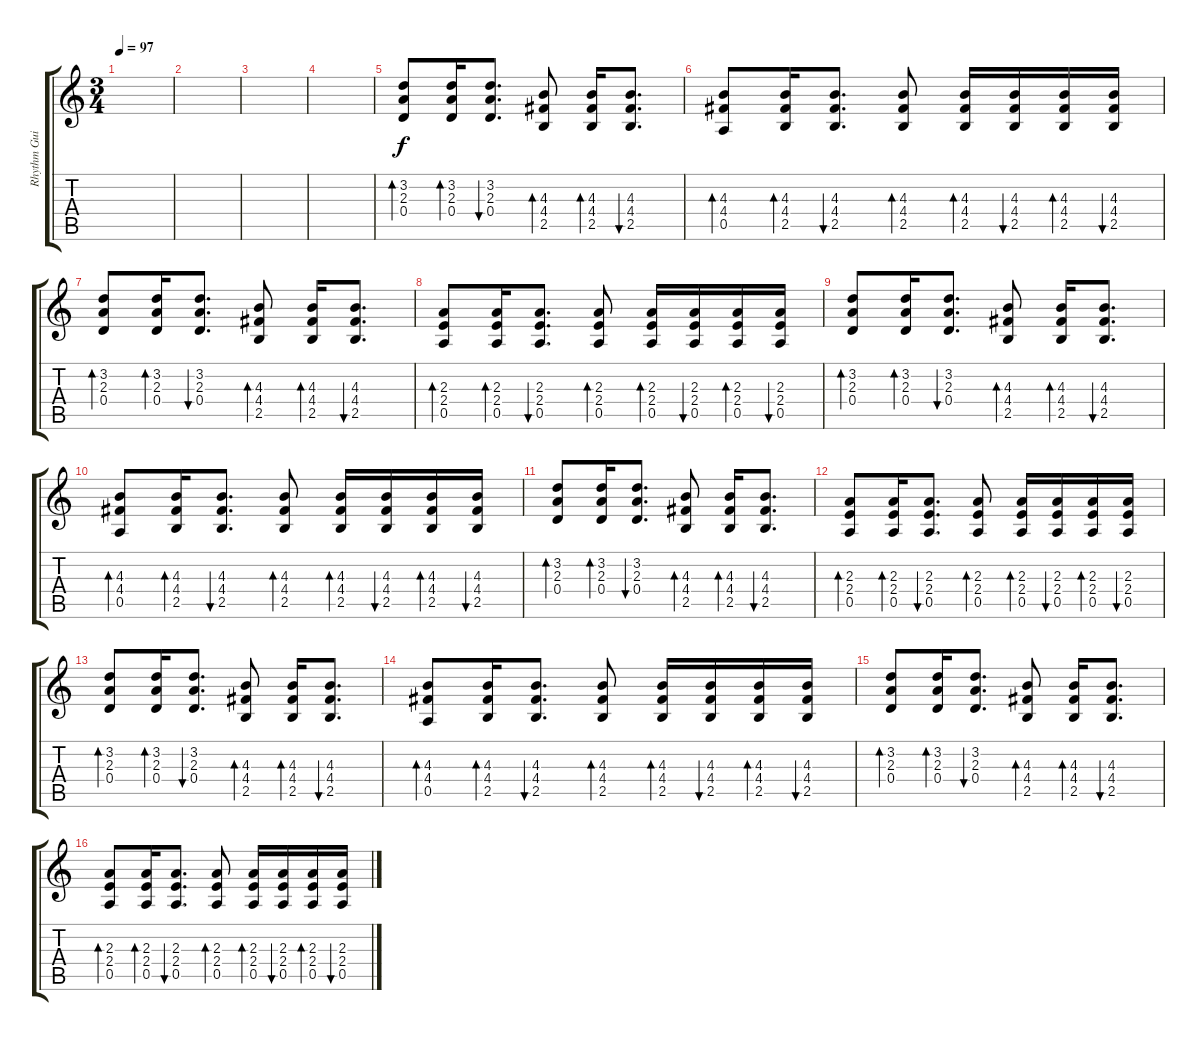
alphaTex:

\track ("Rhythm Guitars" "Rhythm Gui") {instrument electricguitarjazz}
\staff {score tabs}
\tuning (E4 B3 G3 D3 A2 D2) {hide}
\ts (3 4)
\tempo 97
\clef g2
\ks c
|
|
|
|
(3.2 2.3 0.4).8{bd 120 volume 12} (3.2 2.3 0.4).16{bd 60} (3.2 2.3 0.4).8{d bu 60} (4.3 4.4 2.5).8{bd 60} (4.3 4.4 2.5).16{bd 60} (4.3 4.4 2.5).8{d bu 60} |
(4.3 4.4 0.5).8{bd 60} (4.3 4.4 2.5).16{bd 60} (4.3 4.4 2.5).8{d bu 60} (4.3 4.4 2.5).8{bd 120} (4.3 4.4 2.5).16{bd 60} (4.3 4.4 2.5).16{bu 60} (4.3 4.4 2.5).16{bd 60} (4.3 4.4 2.5).16{bu 60} |
(3.2 2.3 0.4).8{bd 60} (3.2 2.3 0.4).16{bd 60} (3.2 2.3 0.4).8{d bu 60} (4.3 4.4 2.5).8{bd 60} (4.3 4.4 2.5).16{bd 60} (4.3 4.4 2.5).8{d bu 60} |
(2.3 2.4 0.5).8{bd 60} (2.3 2.4 0.5).16{bd 60} (2.3 2.4 0.5).8{d bu 60} (2.3 2.4 0.5).8{bd 60} (2.3 2.4 0.5).16{bd 120} (2.3 2.4 0.5).16{bu 120} (2.3 2.4 0.5).16{bd 120} (2.3 2.4 0.5).16{bu 120} |
(3.2 2.3 0.4).8{bd 120} (3.2 2.3 0.4).16{bd 60} (3.2 2.3 0.4).8{d bu 60} (4.3 4.4 2.5).8{bd 60} (4.3 4.4 2.5).16{bd 60} (4.3 4.4 2.5).8{d bu 60} |
(4.3 4.4 0.5).8{bd 60} (4.3 4.4 2.5).16{bd 60} (4.3 4.4 2.5).8{d bu 60} (4.3 4.4 2.5).8{bd 120} (4.3 4.4 2.5).16{bd 60} (4.3 4.4 2.5).16{bu 60} (4.3 4.4 2.5).16{bd 60} (4.3 4.4 2.5).16{bu 60} |
(3.2 2.3 0.4).8{bd 60} (3.2 2.3 0.4).16{bd 60} (3.2 2.3 0.4).8{d bu 60} (4.3 4.4 2.5).8{bd 60} (4.3 4.4 2.5).16{bd 60} (4.3 4.4 2.5).8{d bu 60} |
(2.3 2.4 0.5).8{bd 60} (2.3 2.4 0.5).16{bd 60} (2.3 2.4 0.5).8{d bu 60} (2.3 2.4 0.5).8{bd 60} (2.3 2.4 0.5).16{bd 120} (2.3 2.4 0.5).16{bu 120} (2.3 2.4 0.5).16{bd 120} (2.3 2.4 0.5).16{bu 120} |
(3.2 2.3 0.4).8{bd 120} (3.2 2.3 0.4).16{bd 60} (3.2 2.3 0.4).8{d bu 60} (4.3 4.4 2.5).8{bd 60} (4.3 4.4 2.5).16{bd 60} (4.3 4.4 2.5).8{d bu 60} |
(4.3 4.4 0.5).8{bd 60} (4.3 4.4 2.5).16{bd 60} (4.3 4.4 2.5).8{d bu 60} (4.3 4.4 2.5).8{bd 120} (4.3 4.4 2.5).16{bd 60} (4.3 4.4 2.5).16{bu 60} (4.3 4.4 2.5).16{bd 60} (4.3 4.4 2.5).16{bu 60} |
(3.2 2.3 0.4).8{bd 60} (3.2 2.3 0.4).16{bd 60} (3.2 2.3 0.4).8{d bu 60} (4.3 4.4 2.5).8{bd 60} (4.3 4.4 2.5).16{bd 60} (4.3 4.4 2.5).8{d bu 60} |
(2.3 2.4 0.5).8{bd 60} (2.3 2.4 0.5).16{bd 60} (2.3 2.4 0.5).8{d bu 60} (2.3 2.4 0.5).8{bd 60} (2.3 2.4 0.5).16{bd 120} (2.3 2.4 0.5).16{bu 120} (2.3 2.4 0.5).16{bd 120} (2.3 2.4 0.5).16{bu 120}
